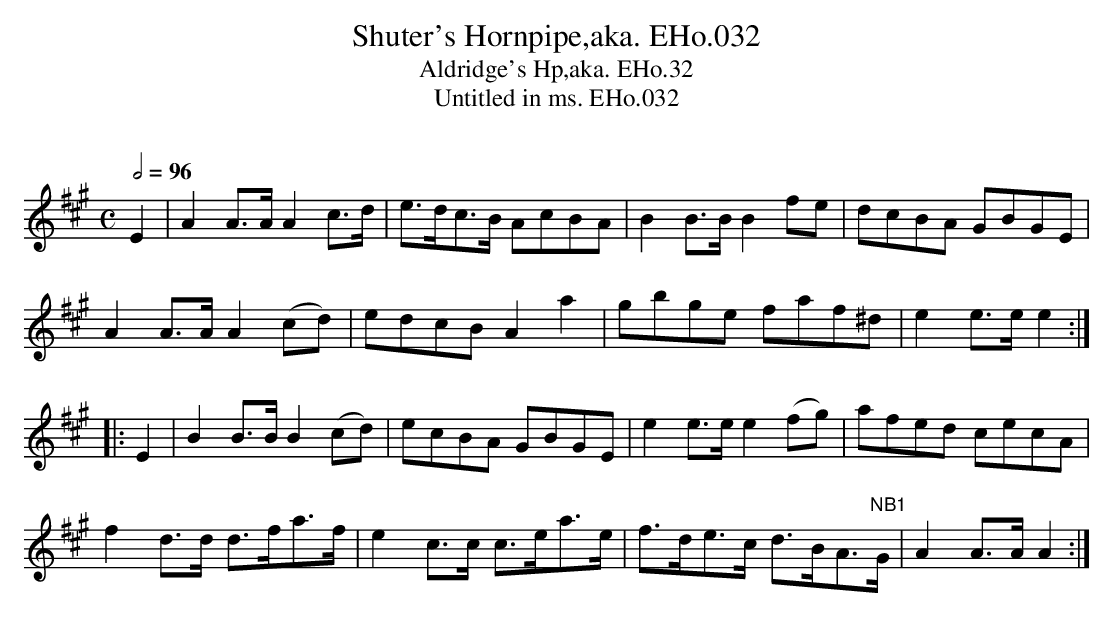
X:1
T:Shuter's Hornpipe,aka. EHo.032
T:Aldridge's Hp,aka. EHo.32
T:Untitled in ms. EHo.032
M:C
L:1/8
Q:1/2=96
O:
K:A
E2 | A2A>AA2c>d | e>dc>B AcBA | B2B>BB2fe | dcBA GBGE |
A2A>AA2(cd) | edcB A2a2 | gbge faf^d | e2e>ee2 :|
|: E2 | B2B>BB2(cd) | ecBA GBGE | e2e>ee2 (fg) | afed cecA |
f2d>d d>fa>f | e2c>c c>ea>e | f>de>c d>BA>"NB1"G | A2A>AA2 :|
